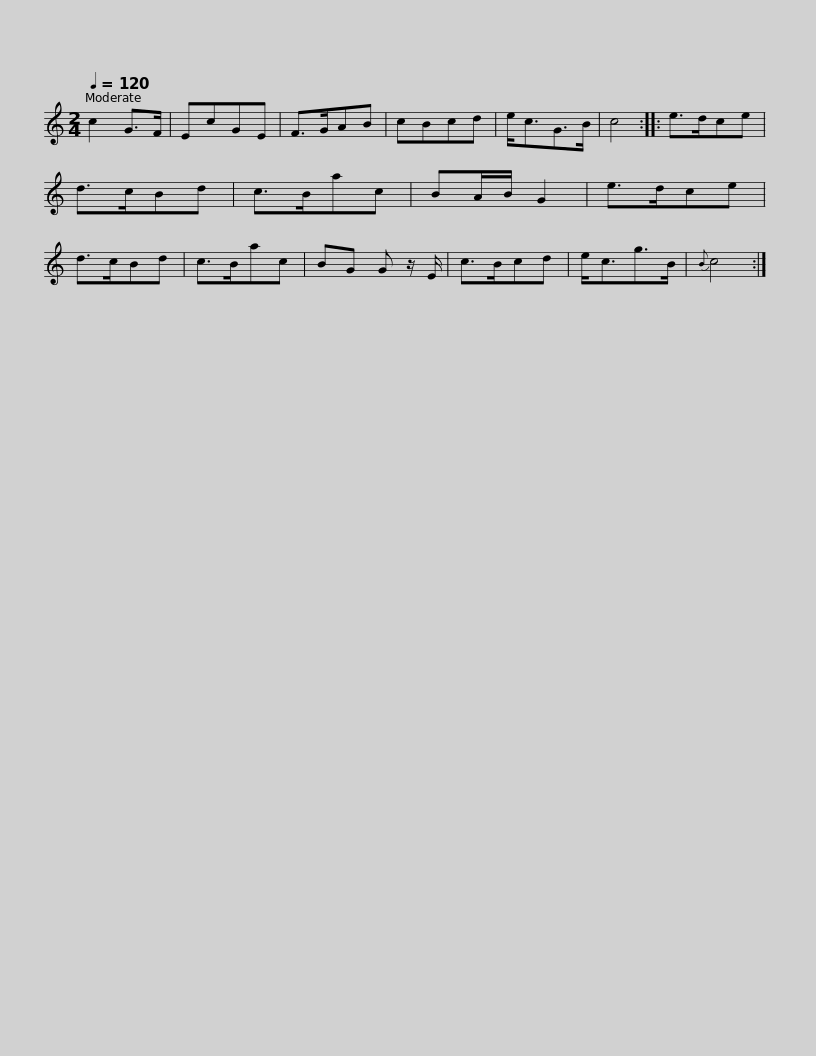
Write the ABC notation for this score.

X:1
L:1/8
Q:1/4=120
M:2/4
I:linebreak $
K:C
V:1 treble
V:1
 c2 G>F | EcGE | F>GAB | cBcd | e<cG>B | %5
 c4 :: e>dce | d>cBd | c>Bac | BA/B/ G2 |$ %10
 e>dce | d>cBd | c>Bac | BG G z/ E/ | c>Bcd | %15
 e<cg>B |{B} c4 :| %17
